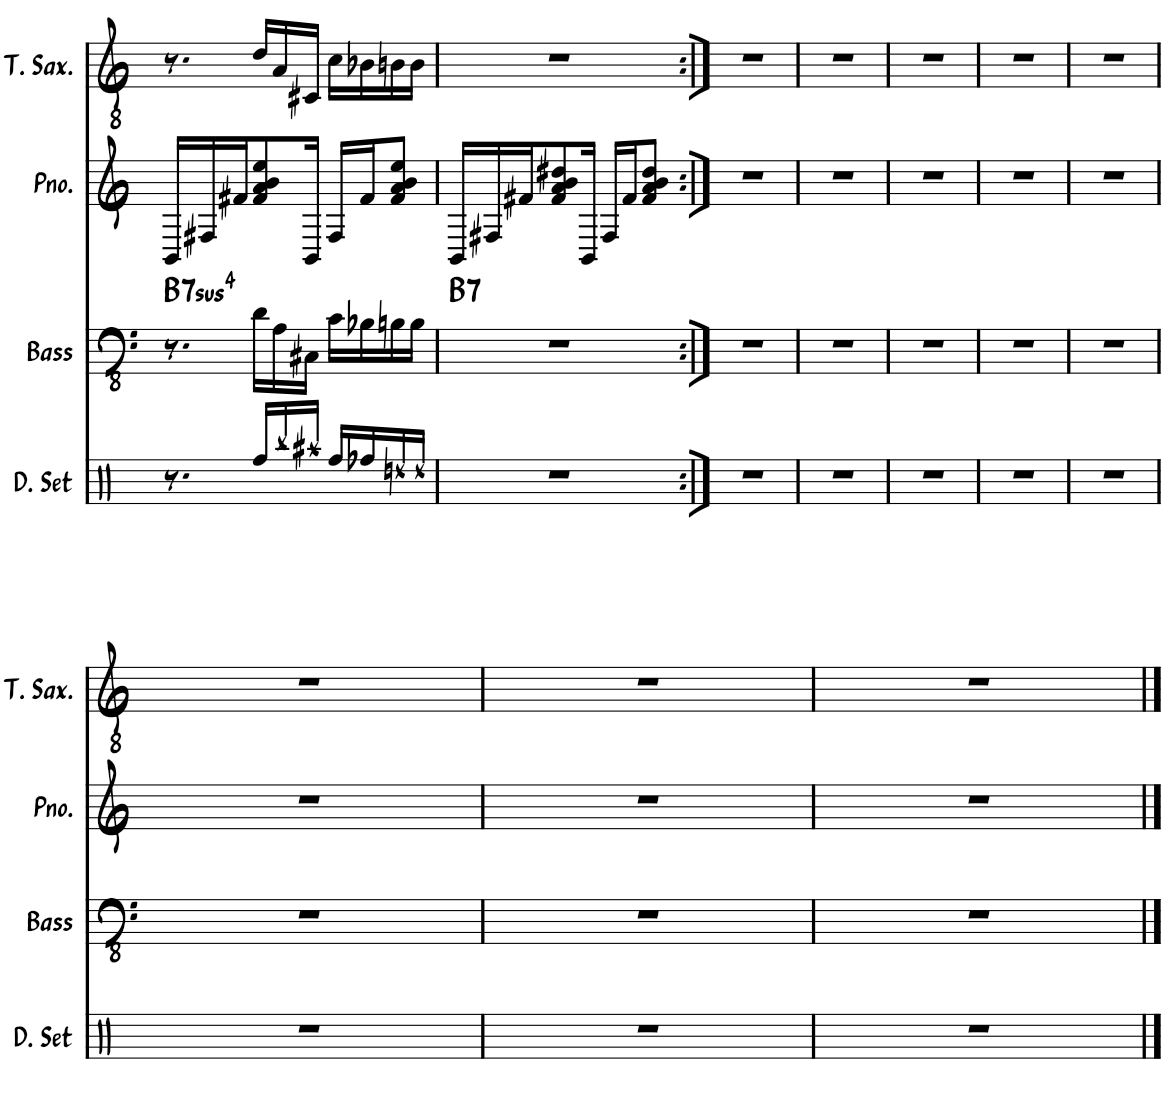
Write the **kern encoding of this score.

**kern	**kern	**harte	**kern	**harte	**kern	**harte
*part4	*part3	*part3	*part2	*part2	*part1	*part1
*staff4	*staff3	*	*staff2	*	*staff1	*
*I"Drumset	*I"Acoustic Bass	*	*I"Piano	*	*I"Tenor Saxophone	*
*I'D. Set	*I'Bass	*	*I'Pno.	*	*I'T. Sax.	*
!!LO:PB:g=z
*clefX	*clefFv4	*	*clefG2	*	*clefGv2	*
*	*	*	*	*	*ITrd8c14	*
*k[]	*k[]	*	*k[]	*	*k[]	*
*M5/8	*M5/8	*	*M5/8	*	*M5/8	*
=51	=51	=51	=51	=51	=51	=51
!	!	!LO:H:kt=74	!	!LO:H:kt=74	!	!LO:H:kt=74
8.r	8.r	B:sus4(7)	16BB/LL	B:sus4(7)	8.r	B:sus4(7)
.	.	.	16F#X/	.	.	.
.	.	.	16f#X/J	.	.	.
16Rff/LL	16D\LL	.	8f#/ 8a/ 8b/ 8ee/	.	16d/LL	.
16Rbb/	16AA\	.	.	.	16A/	.
16Raa/JJ	16CC#X\JJ	.	16BB/Jk	.	16C#X/JJ	.
16Rff/LL	16C\LL	.	16F#/LL	.	16c\LL	.
16Rff/	16BB-X\	.	16f#/J	.	16B-X\	.
16Rdd/	16BBn\	.	8f#/ 8a/ 8b/ 8ee/J	.	16Bn\	.
16Rdd/JJ	16BB\JJ	.	.	.	16B\JJ	.
=52	=52	=52	=52	=52	=52	=52
!	!	!LO:H:kt=7	!	!LO:H:kt=7	!	!LO:H:kt=7
8%5r	8%5r	B:7	16BB/LL	B:7	8%5r	B:7
.	.	.	16F#X/	.	.	.
.	.	.	16f#X/J	.	.	.
.	.	.	8f#/ 8a/ 8b/ 8dd#X/	.	.	.
.	.	.	16BB/Jk	.	.	.
.	.	.	16F#/LL	.	.	.
.	.	.	16f#/J	.	.	.
.	.	.	8f#/ 8a/ 8b/ 8dd#/J	.	.	.
=53:|!	=53:|!	=53:|!	=53:|!	=53:|!	=53:|!	=53:|!
8%5r	8%5r	.	8%5r	.	8%5r	.
=54	=54	=54	=54	=54	=54	=54
8%5r	8%5r	.	8%5r	.	8%5r	.
=55	=55	=55	=55	=55	=55	=55
8%5r	8%5r	.	8%5r	.	8%5r	.
=56	=56	=56	=56	=56	=56	=56
8%5r	8%5r	.	8%5r	.	8%5r	.
=57	=57	=57	=57	=57	=57	=57
8%5r	8%5r	.	8%5r	.	8%5r	.
!!LO:LB:g=z
=58	=58	=58	=58	=58	=58	=58
8%5r	8%5r	.	8%5r	.	8%5r	.
=59	=59	=59	=59	=59	=59	=59
8%5r	8%5r	.	8%5r	.	8%5r	.
=60	=60	=60	=60	=60	=60	=60
8%5r	8%5r	.	8%5r	.	8%5r	.
==	==	==	==	==	==	==
*-	*-	*-	*-	*-	*-	*-
